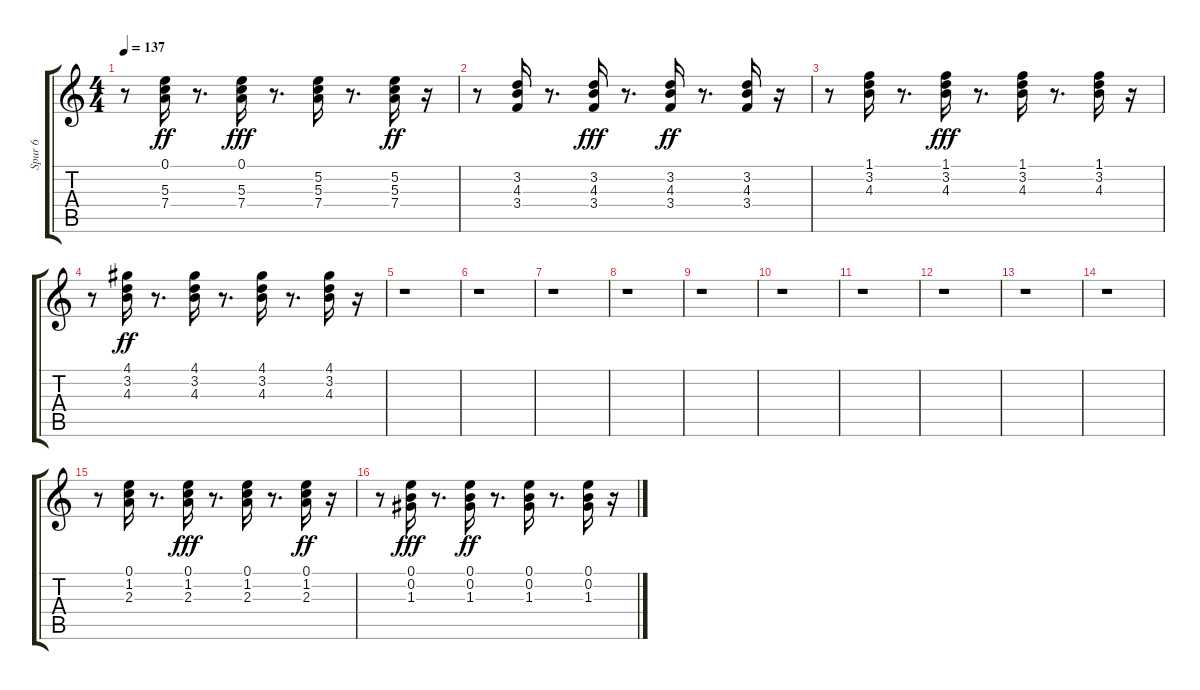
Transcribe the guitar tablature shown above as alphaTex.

\track ("Spur 6" "Spur 6") {instrument acousticguitarnylon}
\staff {score tabs}
\tuning (E4 B3 G3 D3 A2 E2) {hide}
\ts (4 4)
\tempo 137
\clef g2
\ks c
r.8{dy fff} (0.1 5.3 7.4).16{dy ff} r.8{d} (0.1 5.3 7.4).16{dy fff} r.8{d} (5.2 5.3 7.4).16 r.8{d} (5.2 5.3 7.4).16{dy ff} r.16 |
r.8 (3.2 4.3 3.4).16 r.8{d} (3.2 4.3 3.4).16{dy fff} r.8{d} (3.2 4.3 3.4).16{dy ff} r.8{d} (3.2 4.3 3.4).16 r.16 |
r.8 (1.1 3.2 4.3).16 r.8{d} (1.1 3.2 4.3).16{dy fff} r.8{d} (1.1 3.2 4.3).16 r.8{d} (1.1 3.2 4.3).16 r.16 |
r.8 (4.1 3.2 4.3).16{dy ff} r.8{d} (4.1 3.2 4.3).16 r.8{d} (4.1 3.2 4.3).16 r.8{d} (4.1 3.2 4.3).16 r.16 |
r.1 |
r.1 |
r.1 |
r.1 |
r.1 |
r.1 |
r.1 |
r.1 |
r.1 |
r.1 |
r.8 (0.1 1.2 2.3).16 r.8{d} (0.1 1.2 2.3).16{dy fff} r.8{d} (0.1 1.2 2.3).16 r.8{d} (0.1 1.2 2.3).16{dy ff} r.16 |
r.8 (0.1 0.2 1.3).16{dy fff} r.8{d} (0.1 0.2 1.3).16{dy ff} r.8{d} (0.1 0.2 1.3).16 r.8{d} (0.1 0.2 1.3).16 r.16
